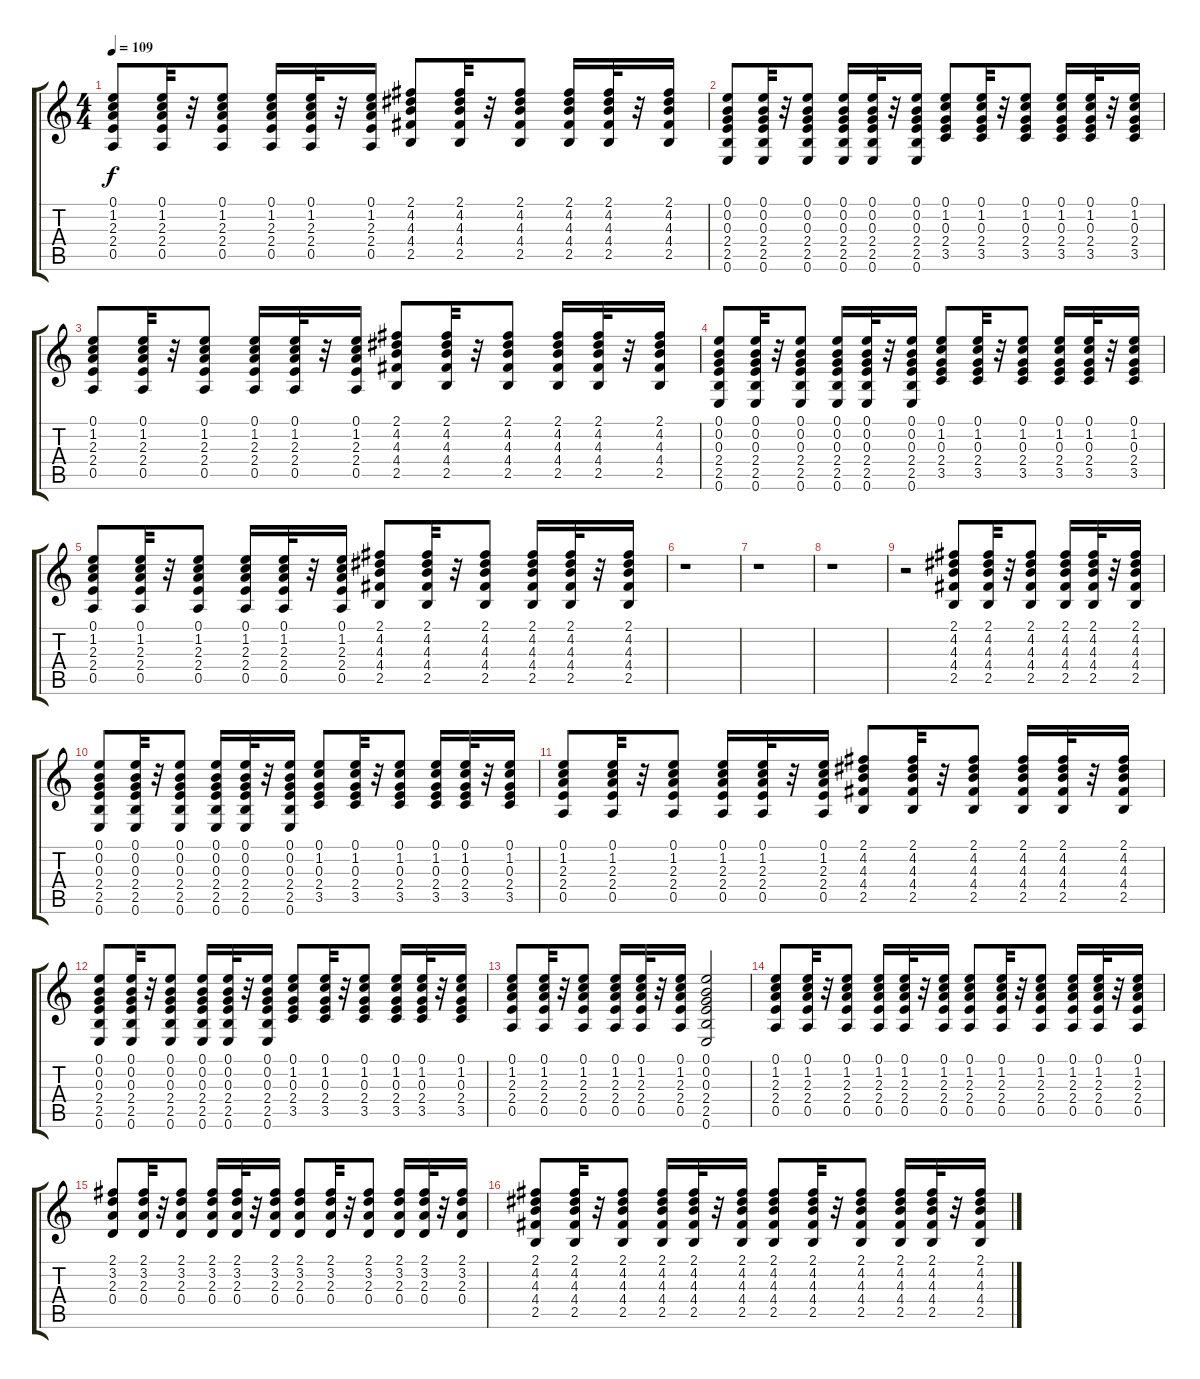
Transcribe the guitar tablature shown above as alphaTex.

\track "" {instrument acousticguitarsteel}
\staff {score tabs}
\tuning (E4 B3 G3 D3 A2 E2) {hide}
\ts (4 4)
\tempo 109
\clef g2
\ks c
(0.1 1.2 2.3 2.4 0.5).8{dy f} (0.1 1.2 2.3 2.4 0.5).32 r.32 (0.1 1.2 2.3 2.4 0.5).8 (0.1 1.2 2.3 2.4 0.5).16 (0.1 1.2 2.3 2.4 0.5).32 r.32 (0.1 1.2 2.3 2.4 0.5).16 (2.1 4.2 4.3 4.4 2.5).8 (2.1 4.2 4.3 4.4 2.5).32 r.32 (2.1 4.2 4.3 4.4 2.5).8 (2.1 4.2 4.3 4.4 2.5).16 (2.1 4.2 4.3 4.4 2.5).32 r.32 (2.1 4.2 4.3 4.4 2.5).16 |
(0.1 0.2 0.3 2.4 2.5 0.6).8 (0.1 0.2 0.3 2.4 2.5 0.6).32 r.32 (0.1 0.2 0.3 2.4 2.5 0.6).8 (0.1 0.2 0.3 2.4 2.5 0.6).16 (0.1 0.2 0.3 2.4 2.5 0.6).32 r.32 (0.1 0.2 0.3 2.4 2.5 0.6).16 (0.1 1.2 0.3 2.4 3.5).8 (0.1 1.2 0.3 2.4 3.5).32 r.32 (0.1 1.2 0.3 2.4 3.5).8 (0.1 1.2 0.3 2.4 3.5).16 (0.1 1.2 0.3 2.4 3.5).32 r.32 (0.1 1.2 0.3 2.4 3.5).16 |
(0.1 1.2 2.3 2.4 0.5).8 (0.1 1.2 2.3 2.4 0.5).32 r.32 (0.1 1.2 2.3 2.4 0.5).8 (0.1 1.2 2.3 2.4 0.5).16 (0.1 1.2 2.3 2.4 0.5).32 r.32 (0.1 1.2 2.3 2.4 0.5).16 (2.1 4.2 4.3 4.4 2.5).8 (2.1 4.2 4.3 4.4 2.5).32 r.32 (2.1 4.2 4.3 4.4 2.5).8 (2.1 4.2 4.3 4.4 2.5).16 (2.1 4.2 4.3 4.4 2.5).32 r.32 (2.1 4.2 4.3 4.4 2.5).16 |
(0.1 0.2 0.3 2.4 2.5 0.6).8 (0.1 0.2 0.3 2.4 2.5 0.6).32 r.32 (0.1 0.2 0.3 2.4 2.5 0.6).8 (0.1 0.2 0.3 2.4 2.5 0.6).16 (0.1 0.2 0.3 2.4 2.5 0.6).32 r.32 (0.1 0.2 0.3 2.4 2.5 0.6).16 (0.1 1.2 0.3 2.4 3.5).8 (0.1 1.2 0.3 2.4 3.5).32 r.32 (0.1 1.2 0.3 2.4 3.5).8 (0.1 1.2 0.3 2.4 3.5).16 (0.1 1.2 0.3 2.4 3.5).32 r.32 (0.1 1.2 0.3 2.4 3.5).16 |
(0.1 1.2 2.3 2.4 0.5).8 (0.1 1.2 2.3 2.4 0.5).32 r.32 (0.1 1.2 2.3 2.4 0.5).8 (0.1 1.2 2.3 2.4 0.5).16 (0.1 1.2 2.3 2.4 0.5).32 r.32 (0.1 1.2 2.3 2.4 0.5).16 (2.1 4.2 4.3 4.4 2.5).8 (2.1 4.2 4.3 4.4 2.5).32 r.32 (2.1 4.2 4.3 4.4 2.5).8 (2.1 4.2 4.3 4.4 2.5).16 (2.1 4.2 4.3 4.4 2.5).32 r.32 (2.1 4.2 4.3 4.4 2.5).16 |
r.1 |
r.1 |
r.1 |
r.2 (2.1 4.2 4.3 4.4 2.5).8 (2.1 4.2 4.3 4.4 2.5).32 r.32 (2.1 4.2 4.3 4.4 2.5).8 (2.1 4.2 4.3 4.4 2.5).16 (2.1 4.2 4.3 4.4 2.5).32 r.32 (2.1 4.2 4.3 4.4 2.5).16 |
(0.1 0.2 0.3 2.4 2.5 0.6).8 (0.1 0.2 0.3 2.4 2.5 0.6).32 r.32 (0.1 0.2 0.3 2.4 2.5 0.6).8 (0.1 0.2 0.3 2.4 2.5 0.6).16 (0.1 0.2 0.3 2.4 2.5 0.6).32 r.32 (0.1 0.2 0.3 2.4 2.5 0.6).16 (0.1 1.2 0.3 2.4 3.5).8 (0.1 1.2 0.3 2.4 3.5).32 r.32 (0.1 1.2 0.3 2.4 3.5).8 (0.1 1.2 0.3 2.4 3.5).16 (0.1 1.2 0.3 2.4 3.5).32 r.32 (0.1 1.2 0.3 2.4 3.5).16 |
(0.1 1.2 2.3 2.4 0.5).8 (0.1 1.2 2.3 2.4 0.5).32 r.32 (0.1 1.2 2.3 2.4 0.5).8 (0.1 1.2 2.3 2.4 0.5).16 (0.1 1.2 2.3 2.4 0.5).32 r.32 (0.1 1.2 2.3 2.4 0.5).16 (2.1 4.2 4.3 4.4 2.5).8 (2.1 4.2 4.3 4.4 2.5).32 r.32 (2.1 4.2 4.3 4.4 2.5).8 (2.1 4.2 4.3 4.4 2.5).16 (2.1 4.2 4.3 4.4 2.5).32 r.32 (2.1 4.2 4.3 4.4 2.5).16 |
(0.1 0.2 0.3 2.4 2.5 0.6).8 (0.1 0.2 0.3 2.4 2.5 0.6).32 r.32 (0.1 0.2 0.3 2.4 2.5 0.6).8 (0.1 0.2 0.3 2.4 2.5 0.6).16 (0.1 0.2 0.3 2.4 2.5 0.6).32 r.32 (0.1 0.2 0.3 2.4 2.5 0.6).16 (0.1 1.2 0.3 2.4 3.5).8 (0.1 1.2 0.3 2.4 3.5).32 r.32 (0.1 1.2 0.3 2.4 3.5).8 (0.1 1.2 0.3 2.4 3.5).16 (0.1 1.2 0.3 2.4 3.5).32 r.32 (0.1 1.2 0.3 2.4 3.5).16 |
(0.1 1.2 2.3 2.4 0.5).8 (0.1 1.2 2.3 2.4 0.5).32 r.32 (0.1 1.2 2.3 2.4 0.5).8 (0.1 1.2 2.3 2.4 0.5).16 (0.1 1.2 2.3 2.4 0.5).32 r.32 (0.1 1.2 2.3 2.4 0.5).16 (0.1 0.2 0.3 2.4 2.5 0.6).2 |
(0.1 1.2 2.3 2.4 0.5).8 (0.1 1.2 2.3 2.4 0.5).32 r.32 (0.1 1.2 2.3 2.4 0.5).8 (0.1 1.2 2.3 2.4 0.5).16 (0.1 1.2 2.3 2.4 0.5).32 r.32 (0.1 1.2 2.3 2.4 0.5).16 (0.1 1.2 2.3 2.4 0.5).8 (0.1 1.2 2.3 2.4 0.5).32 r.32 (0.1 1.2 2.3 2.4 0.5).8 (0.1 1.2 2.3 2.4 0.5).16 (0.1 1.2 2.3 2.4 0.5).32 r.32 (0.1 1.2 2.3 2.4 0.5).16 |
(2.1 3.2 2.3 0.4).8 (2.1 3.2 2.3 0.4).32 r.32 (2.1 3.2 2.3 0.4).8 (2.1 3.2 2.3 0.4).16 (2.1 3.2 2.3 0.4).32 r.32 (2.1 3.2 2.3 0.4).16 (2.1 3.2 2.3 0.4).8 (2.1 3.2 2.3 0.4).32 r.32 (2.1 3.2 2.3 0.4).8 (2.1 3.2 2.3 0.4).16 (2.1 3.2 2.3 0.4).32 r.32 (2.1 3.2 2.3 0.4).16 |
(2.1 4.2 4.3 4.4 2.5).8 (2.1 4.2 4.3 4.4 2.5).32 r.32 (2.1 4.2 4.3 4.4 2.5).8 (2.1 4.2 4.3 4.4 2.5).16 (2.1 4.2 4.3 4.4 2.5).32 r.32 (2.1 4.2 4.3 4.4 2.5).16 (2.1 4.2 4.3 4.4 2.5).8 (2.1 4.2 4.3 4.4 2.5).32 r.32 (2.1 4.2 4.3 4.4 2.5).8 (2.1 4.2 4.3 4.4 2.5).16 (2.1 4.2 4.3 4.4 2.5).32 r.32 (2.1 4.2 4.3 4.4 2.5).16
